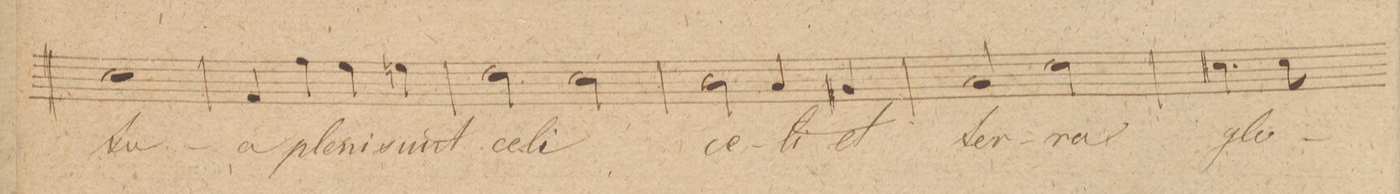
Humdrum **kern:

**kern	**text	**dynam
*I"Baſso.	*	*
*clefF4	*	*
*k[f#c#g#]	*	*
*met(c)	*	*
*M4/4	*	*
1E	tu-	.
=26	=26	=26
4AA/	-a	.
4A\	ple-	.
4G#\	-ni	.
4Gn\	sunt	.
=27	=27	=27
2F#\	ce-	.
2E\	-li	.
=28	=28	=28
2D\	ce-	.
4C#/	-li	.
4BB#X/	et	.
=29	=29	=29
2C#/	ter-	.
2F#\	-ra	.
=30	=30	=30
4.E#X\	glo-	.
8E#\	-ri-	.
*-	*-	*-
